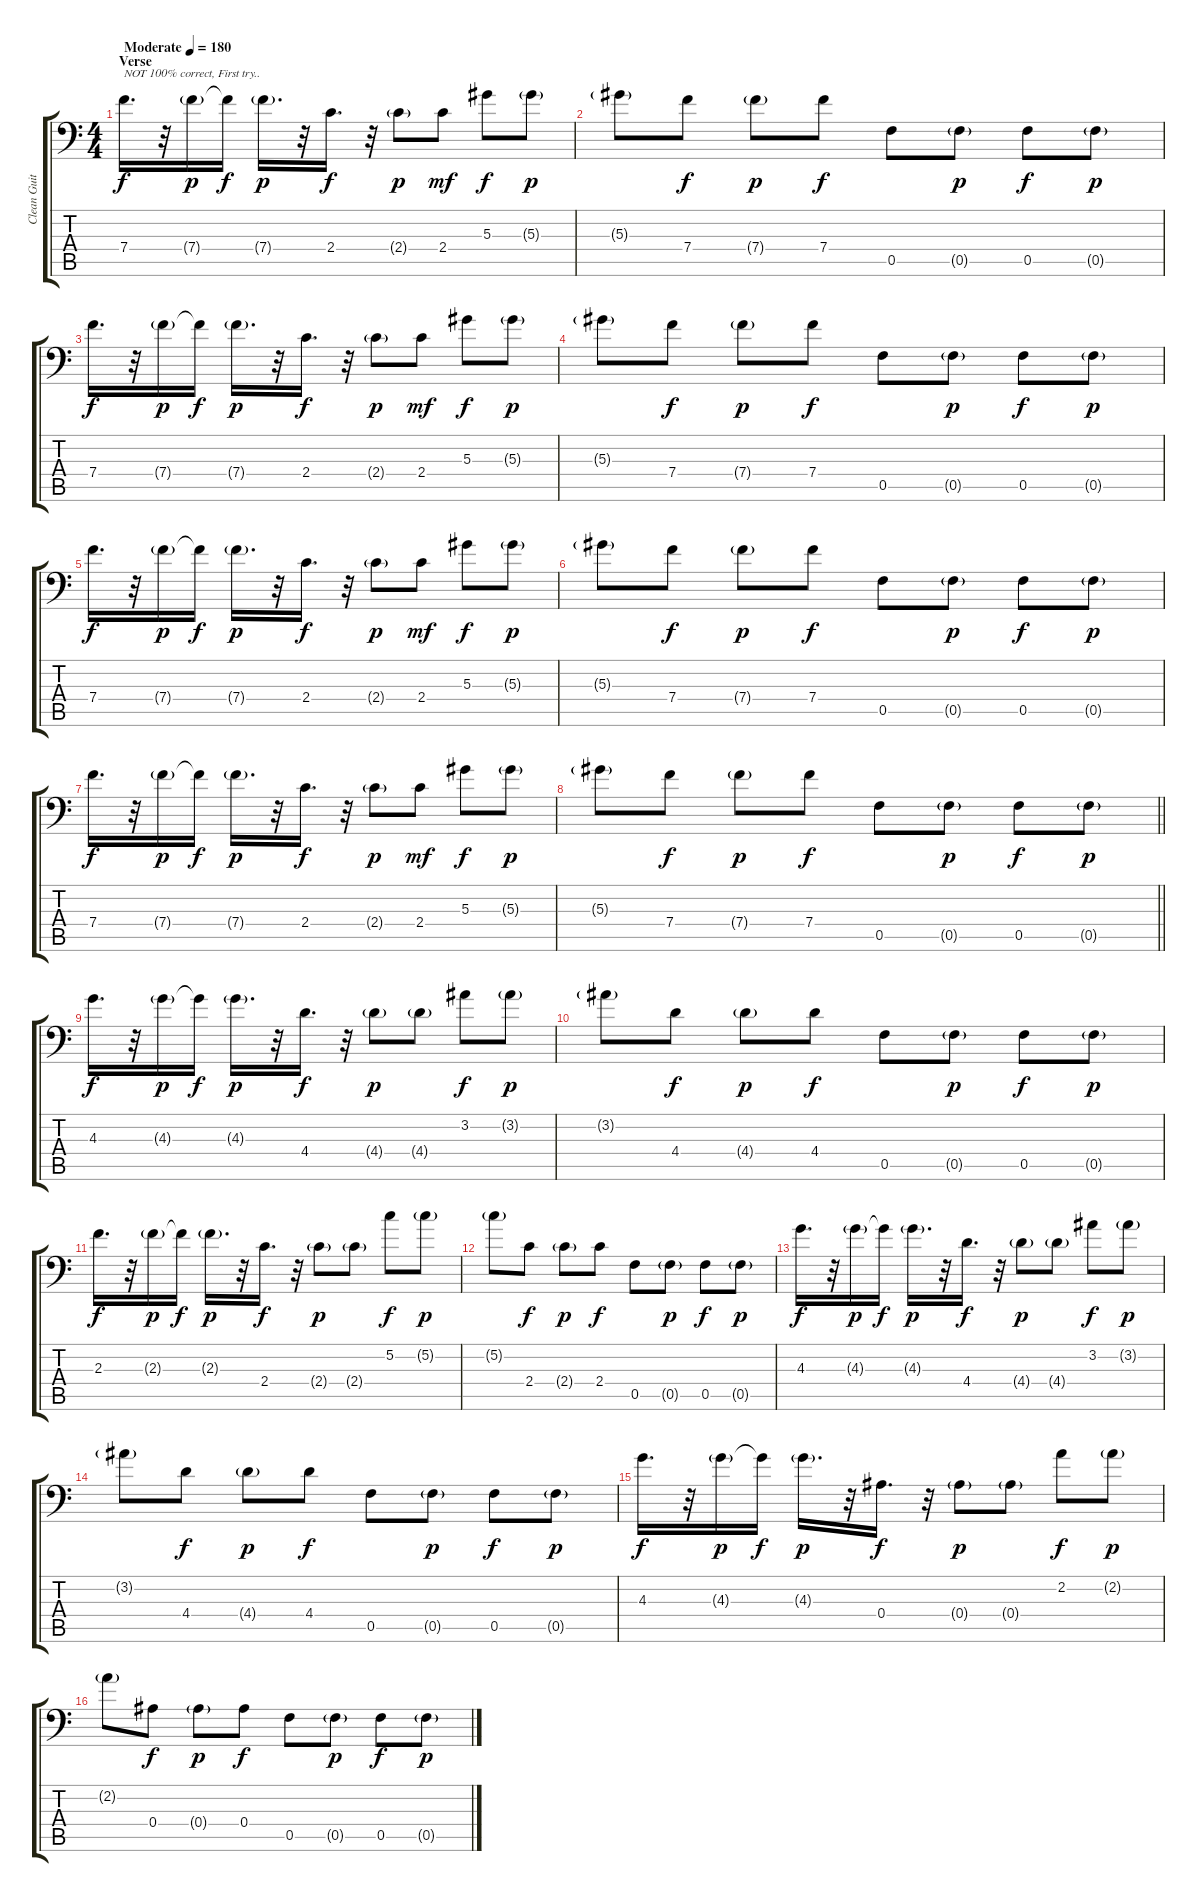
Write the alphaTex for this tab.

\track ("Clean Guitar" "Clean Guit") {instrument acousticguitarsteel}
\staff {score tabs}
\tuning (C4 G3 Eb3 Bb2 F2 Bb1) {hide}
\ts (4 4)
\section ("" "Verse")
\tempo (180 "Moderate")
\clef f4
\ks c
7.4.16{d txt "NOT 100% correct, First try.." dy f instrument acousticguitarsteel} r.32 7.4{g}.16{dy p} 7.4{t}.16{dy f} 7.4{g}.16{d dy p} r.32 2.4.16{d dy f} r.32 2.4{g}.8{dy p} 2.4.8{dy mf} 5.3.8{dy f} 5.3{g}.8{dy p} |
5.3{g}.8 7.4.8{dy f} 7.4{g}.8{dy p} 7.4.8{dy f} 0.5.8 0.5{g}.8{dy p} 0.5.8{dy f} 0.5{g}.8{dy p} |
7.4.16{d dy f} r.32 7.4{g}.16{dy p} 7.4{t}.16{dy f} 7.4{g}.16{d dy p} r.32 2.4.16{d dy f} r.32 2.4{g}.8{dy p} 2.4.8{dy mf} 5.3.8{dy f} 5.3{g}.8{dy p} |
5.3{g}.8 7.4.8{dy f} 7.4{g}.8{dy p} 7.4.8{dy f} 0.5.8 0.5{g}.8{dy p} 0.5.8{dy f} 0.5{g}.8{dy p} |
7.4.16{d dy f} r.32 7.4{g}.16{dy p} 7.4{t}.16{dy f} 7.4{g}.16{d dy p} r.32 2.4.16{d dy f} r.32 2.4{g}.8{dy p} 2.4.8{dy mf} 5.3.8{dy f} 5.3{g}.8{dy p} |
5.3{g}.8 7.4.8{dy f} 7.4{g}.8{dy p} 7.4.8{dy f} 0.5.8 0.5{g}.8{dy p} 0.5.8{dy f} 0.5{g}.8{dy p} |
7.4.16{d dy f} r.32 7.4{g}.16{dy p} 7.4{t}.16{dy f} 7.4{g}.16{d dy p} r.32 2.4.16{d dy f} r.32 2.4{g}.8{dy p} 2.4.8{dy mf} 5.3.8{dy f} 5.3{g}.8{dy p} |
\barLineRight lightlight
5.3{g}.8 7.4.8{dy f} 7.4{g}.8{dy p} 7.4.8{dy f} 0.5.8 0.5{g}.8{dy p} 0.5.8{dy f} 0.5{g}.8{dy p} |
4.3.16{d dy f} r.32 4.3{g}.16{dy p} 4.3{t}.16{dy f} 4.3{g}.16{d dy p} r.32 4.4.16{d dy f} r.32 4.4{g}.8{dy p} 4.4{g}.8 3.2.8{dy f} 3.2{g}.8{dy p} |
3.2{g}.8 4.4.8{dy f} 4.4{g}.8{dy p} 4.4.8{dy f} 0.5.8 0.5{g}.8{dy p} 0.5.8{dy f} 0.5{g}.8{dy p} |
2.3.16{d dy f} r.32 2.3{g}.16{dy p} 2.3{t}.16{dy f} 2.3{g}.16{d dy p} r.32 2.4.16{d dy f} r.32 2.4{g}.8{dy p} 2.4{g}.8 5.2.8{dy f} 5.2{g}.8{dy p} |
5.2{g}.8 2.4.8{dy f} 2.4{g}.8{dy p} 2.4.8{dy f} 0.5.8 0.5{g}.8{dy p} 0.5.8{dy f} 0.5{g}.8{dy p} |
4.3.16{d dy f} r.32 4.3{g}.16{dy p} 4.3{t}.16{dy f} 4.3{g}.16{d dy p} r.32 4.4.16{d dy f} r.32 4.4{g}.8{dy p} 4.4{g}.8 3.2.8{dy f} 3.2{g}.8{dy p} |
3.2{g}.8 4.4.8{dy f} 4.4{g}.8{dy p} 4.4.8{dy f} 0.5.8 0.5{g}.8{dy p} 0.5.8{dy f} 0.5{g}.8{dy p} |
4.3.16{d dy f} r.32 4.3{g}.16{dy p} 4.3{t}.16{dy f} 4.3{g}.16{d dy p} r.32 0.4.16{d dy f} r.32 0.4{g}.8{dy p} 0.4{g}.8 2.2.8{dy f} 2.2{g}.8{dy p} |
2.2{g}.8 0.4.8{dy f} 0.4{g}.8{dy p} 0.4.8{dy f} 0.5.8 0.5{g}.8{dy p} 0.5.8{dy f} 0.5{g}.8{dy p}
